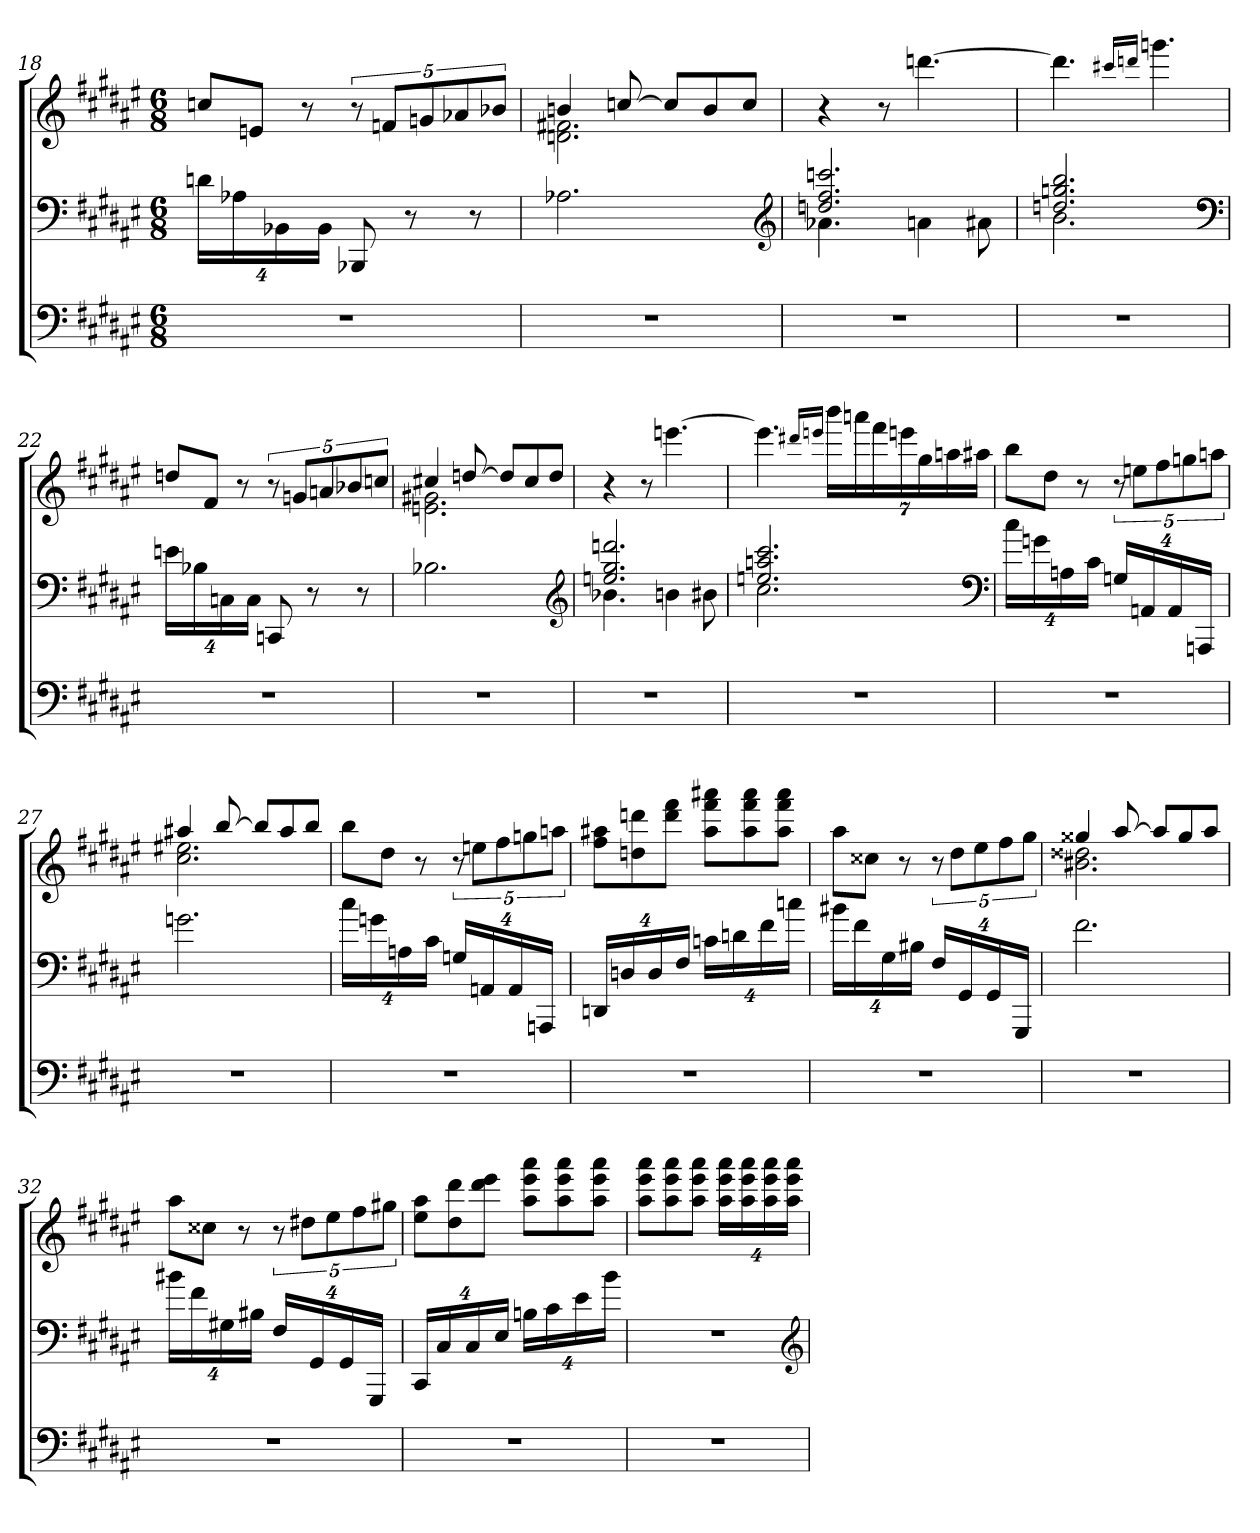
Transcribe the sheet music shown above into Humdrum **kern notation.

**kern	**kern	**kern
*part3	*part2	*part1
*staff3	*staff2	*staff1
*clefF4	*clefF4	*clefG2
*k[f#c#g#d#a#e#]	*k[f#c#g#d#a#e#]	*k[f#c#g#d#a#e#]
*F#:	*F#:	*F#:
*M6/8	*M6/8	*M6/8
=18	=18	=18
2.r	32%3dnLL	8ccnL
.	32%3A-X	.
.	.	8enJ
.	32%3BB-X	.
.	.	8r
.	32%3BB-JJ	.
.	8BBB-X	40%3r
.	.	40%3fnL
.	8r	.
.	.	40%3gn
.	.	40%3a-X
.	8r	.
.	.	40%3b-XJ
=19	=19	=19
*	*	*^
2.r	2.A-X	4bn	2.dn 2.f#X
.	.	[8ccn	.
.	.	8ccL]	.
.	.	8b	.
.	.	8ccJ	.
*	*	*v	*v
*	*clefG2	*
=20	=20	=20
*	*^	*
2.r	2.ddn 2.ff# 2.cccn	4.a-X	4r
.	.	.	8r
.	.	4an	[4.dddn
.	.	8a#X	.
=21	=21	=21	=21
2.r	2.ddn 2.ggn 2.bb	2.b	4.ddd]
.	.	.	16qqccc#X/LL
.	.	.	16qqdddn/JJ
.	.	.	4.gggn
*	*v	*v	*
*	*clefF4	*
=22	=22	=22
2.r	32%3enLL	8ddnL
.	32%3B-X	.
.	.	8f#J
.	32%3Cn	.
.	.	8r
.	32%3CJJ	.
.	8CCn	40%3r
.	.	40%3gnL
.	8r	.
.	.	40%3an
.	.	40%3b-X
.	8r	.
.	.	40%3ccnJ
=23	=23	=23
*	*	*^
2.r	2.B-X	4cc#X	2.en 2.g#X
.	.	[8ddn	.
.	.	8ddL]	.
.	.	8cc#	.
.	.	8ddJ	.
*	*	*v	*v
*	*clefG2	*
=24	=24	=24
*	*^	*
2.r	2.een 2.gg# 2.dddn	4.b-X	4r
.	.	.	8r
.	.	4bn	[4.eeen
.	.	8b#X	.
=25	=25	=25	=25
2.r	2.een 2.aan 2.ccc#	2.cc#	4.eee]
.	.	.	16qqddd#X/LL
.	.	.	16qqeeen/JJ
.	.	.	56%3bbbLL
.	.	.	56%3aaan
.	.	.	56%3fff#
.	.	.	56%3eeen
.	.	.	56%3gg#
.	.	.	56%3aan
.	.	.	56%3aa#XJJ
*	*v	*v	*
*	*clefF4	*
=26	=26	=26
2.r	32%3cc#LL	8bbL
.	32%3gn	.
.	.	8dd#J
.	32%3An	.
.	.	8r
.	32%3c#JJ	.
.	32%3GnLL	40%3r
.	.	40%3eenL
.	32%3AAn	.
.	.	40%3ff#
.	32%3AA	.
.	.	40%3ggn
.	32%3AAAnJJ	.
.	.	40%3aanJ
=27	=27	=27
*	*	*^
2.r	2.gn	4aa#X	2.cc# 2.ee#X
.	.	[8bb	.
.	.	8bbL]	.
.	.	8aa#	.
.	.	8bbJ	.
*	*	*v	*v
=28	=28	=28
2.r	32%3cc#LL	8bbL
.	32%3gn	.
.	.	8dd#J
.	32%3An	.
.	.	8r
.	32%3c#JJ	.
.	32%3GnLL	40%3r
.	.	40%3eenL
.	32%3AAn	.
.	.	40%3ff#
.	32%3AA	.
.	.	40%3ggn
.	32%3AAAnJJ	.
.	.	40%3aanJ
=29	=29	=29
2.r	32%3DDnLL	8ff# 8aa#XL
.	32%3Dn	.
.	.	8ddn 8dddn
.	32%3D	.
.	.	8ddd 8fff#J
.	32%3F#JJ	.
.	32%3cnLL	8aa# 8fff# 8aaa#XL
.	32%3dn	.
.	.	8aa# 8fff# 8aaa#
.	32%3f#	.
.	.	8aa# 8fff# 8aaa#J
.	32%3ccnJJ	.
=30	=30	=30
2.r	32%3b#XLL	8aa#L
.	32%3f#	.
.	.	8cc##XJ
.	32%3G#	.
.	.	8r
.	32%3B#XJJ	.
.	32%3F#LL	40%3r
.	.	40%3dd#L
.	32%3GG#	.
.	.	40%3ee#
.	32%3GG#	.
.	.	40%3ff#
.	32%3GGG#JJ	.
.	.	40%3gg#J
=31	=31	=31
*	*	*^
2.r	2.f#	4gg##X	2.b#X 2.dd##X
.	.	[8aa#	.
.	.	8aa#L]	.
.	.	8gg##	.
.	.	8aa#J	.
*	*	*v	*v
=32	=32	=32
2.r	32%3b#XLL	8aa#L
.	32%3f#	.
.	.	8cc##XJ
.	32%3G#X	.
.	.	8r
.	32%3B#XJJ	.
.	32%3F#LL	40%3r
.	.	40%3dd#XL
.	32%3GG#	.
.	.	40%3ee#
.	32%3GG#	.
.	.	40%3ff#
.	32%3GGG#JJ	.
.	.	40%3gg#XJ
=33	=33	=33
2.r	32%3CC#LL	8ee# 8aa#L
.	32%3C#	.
.	.	8dd# 8ddd#
.	32%3C#	.
.	.	8ddd# 8eee#J
.	32%3E#JJ	.
.	32%3BnLL	8aa# 8eee# 8aaa#L
.	32%3c#	.
.	.	8aa# 8eee# 8aaa#
.	32%3e#	.
.	.	8aa# 8eee# 8aaa#J
.	32%3bJJ	.
=34	=34	=34
2.r	2.r	8aa# 8eee# 8aaa#L
.	.	8aa# 8eee# 8aaa#
.	.	8aa# 8eee# 8aaa#J
.	.	32%3aa# 32%3eee# 32%3aaa#LL
.	.	32%3aa# 32%3eee# 32%3aaa#
.	.	32%3aa# 32%3eee# 32%3aaa#
.	.	32%3aa# 32%3eee# 32%3aaa#JJ
*	*clefG2	*
=	=	=
*-	*-	*-
